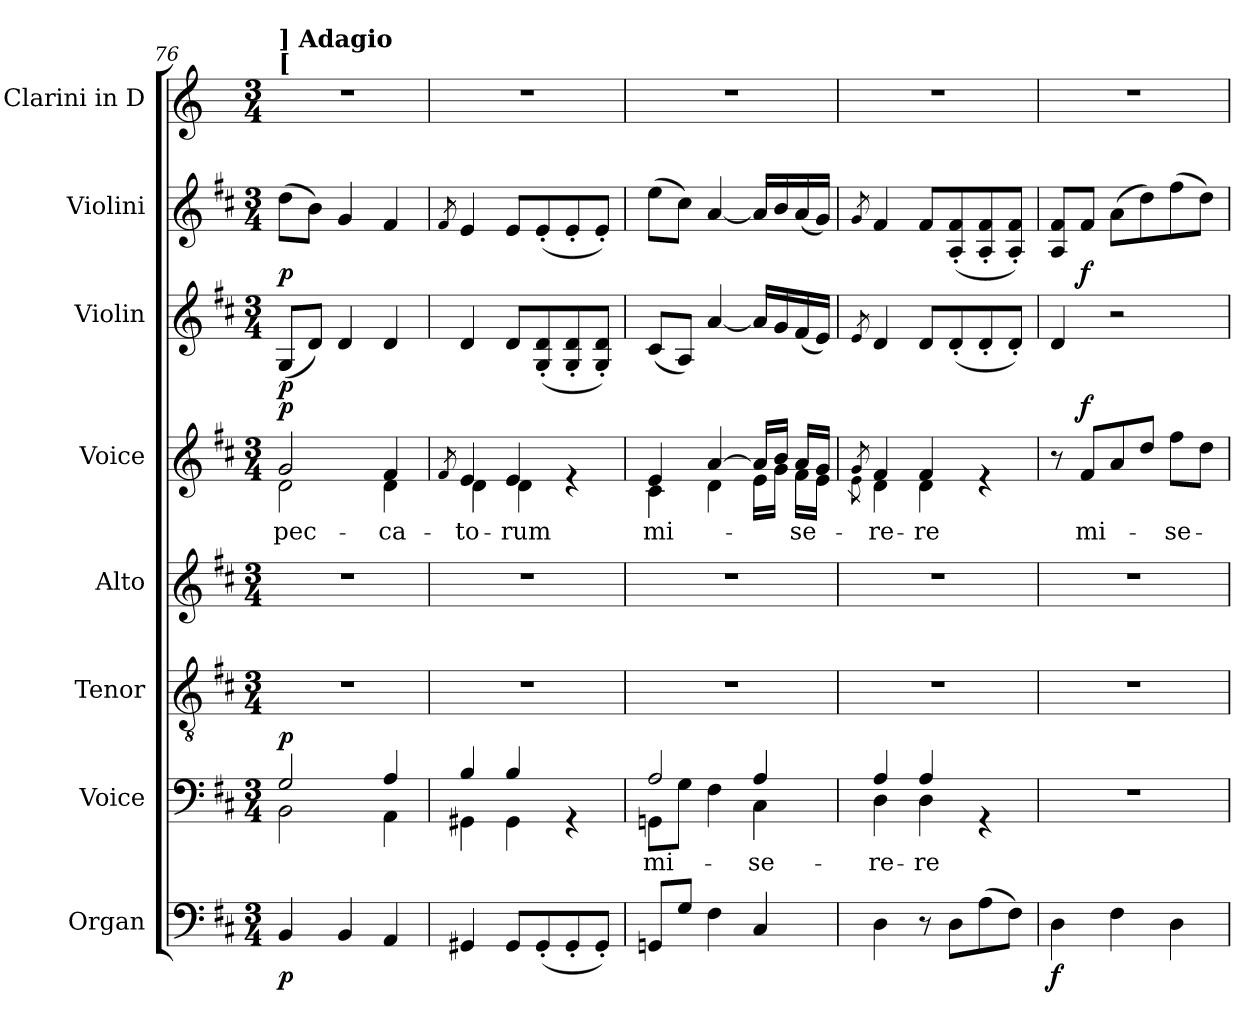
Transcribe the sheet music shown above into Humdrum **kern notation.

**kern	**dynam	**kern	**text	**dynam	**kern	**kern	**kern	**text	**dynam	**kern	**dynam	**kern	**dynam	**kern
*part8	*part8	*part7	*part7	*part7	*part6	*part5	*part4	*part4	*part4	*part3	*part3	*part2	*part2	*part1
*staff8	*staff8	*staff7	*staff7	*staff7	*staff6	*staff5	*staff4	*staff4	*staff4	*staff3	*staff3	*staff2	*staff2	*staff1
*I"Organ	*	*I"Voice	*	*	*I"Tenor	*I"Alto	*I"Voice	*	*	*I"Violin	*	*I"Violini	*	*I"Clarini in D
*	*	*	*	*	*	*	*	*	*	*I'Vln	*	*I'Vln	*	*
*clefF4	*	*clefF4	*	*	*clefGv2	*clefG2	*clefG2	*	*	*clefG2	*	*clefG2	*	*clefG2
*	*	*	*	*	*	*	*	*	*	*	*	*	*	*ITrd-1c-2
*k[f#c#]	*	*k[f#c#]	*	*	*k[f#c#]	*k[f#c#]	*k[f#c#]	*	*	*k[f#c#]	*	*k[f#c#]	*	*k[f#c#]
*M3/4	*	*M3/4	*	*	*M3/4	*M3/4	*M3/4	*	*	*M3/4	*	*M3/4	*	*M3/4
*MM60	*	*MM60	*	*	*MM60	*MM60	*MM60	*	*	*MM60	*	*MM60	*	*MM60
=76	=76	=76	=76	=76	=76	=76	=76	=76	=76	=76	=76	=76	=76	=76
*	*	*^	*	*	*	*	*	*	*	*	*	*	*	*
!	!	!	!	!	!	!	!	!	!	!	!	!	!	!	!LO:TX:a:B:t=[
!	!	!	!	!	!	!	!	!	!	!	!	!	!	!	!LO:TX:a:B:t=] Adagio
!	!LO:DY:b	!	!	!	!LO:DY:b	!	!	!	!LO:LY:b	!LO:DY:b	!	!LO:DY:b	!	!LO:DY:b	!
*	*	*	*	*	*	*	*	*^	*	*	*	*	*	*	*
4BB/	p	2G/	2BB\	.	p	2.r	2.r	2g/	2d\	pec-	p	(8G/L	p	(8dd\L	p	2.r
.	.	.	.	.	.	.	.	.	.	.	.	8d/J)	.	8b\J)	.	.
4BB/	.	.	.	.	.	.	.	.	.	.	.	4d/	.	4g/	.	.
!	!	!	!	!	!	!	!	!	!	!LO:LY:b	!	!	!	!	!	!
4AA/	.	4A/	4AA\	.	.	.	.	4f#/	4d\	-ca-	.	4d/	.	4f#/	.	.
=77	=77	=77	=77	=77	=77	=77	=77	=77	=77	=77	=77	=77	=77	=77	=77	=77
.	.	.	.	.	.	.	.	8qf#/	.	.	.	.	.	8qf#/	.	.
!	!	!	!	!	!	!	!	!	!	!LO:LY:b	!	!	!	!	!	!
4GG#X/	.	4B/	4GG#X\	.	.	2.r	2.r	4e/	4d\	-to-	.	4d/	.	4e/	.	2.r
!	!	!	!	!	!	!	!	!	!	!LO:LY:b	!	!	!	!	!	!
8GG#/L	.	4B/	4GG#\	.	.	.	.	4e/	4d\	-rum	.	8d/L	.	8e/L	.	.
(8GG#'/	.	.	.	.	.	.	.	.	.	.	.	(8G/' 8d/'	.	(8e'/	.	.
8GG#'/	.	4rGG	4ryy	.	.	.	.	4re	4ryy	.	.	8G/' 8d/'	.	8e'/	.	.
8GG#'/J)	.	.	.	.	.	.	.	.	.	.	.	8G/' 8d/'J)	.	8e'/J)	.	.
=78	=78	=78	=78	=78	=78	=78	=78	=78	=78	=78	=78	=78	=78	=78	=78	=78
!	!	!	!	!LO:LY:b	!	!	!	!	!	!LO:LY:b	!	!	!	!	!	!
8GGn/L	.	2A/	8GGn\L	mi-	.	2.r	2.r	4e/	4c#\	mi-	.	(8c#/L	.	(8ee\L	.	2.r
8G/J	.	.	8G\J	.	.	.	.	.	.	.	.	8A/J)	.	8cc#\J)	.	.
4F#\	.	.	4F#\	.	.	.	.	[4a/	4d\	.	.	[4a/	.	[4a/	.	.
!	!	!	!	!LO:LY:b	!	!	!	!	!	!	!	!	!	!	!	!
4C#/	.	4A/	4C#\	-se-	.	.	.	16a/LL]	16e\LL	.	.	16a/LL]	.	16a/LL]	.	.
.	.	.	.	.	.	.	.	16b/JJ	16g\JJ	.	.	16g/	.	16b/	.	.
!	!	!	!	!	!	!	!	!	!	!LO:LY:b	!	!	!	!	!	!
.	.	.	.	.	.	.	.	16a/LL	16f#\LL	-se-	.	(16f#/	.	(16a/	.	.
.	.	.	.	.	.	.	.	16g/JJ	16e\JJ	.	.	16e/JJ)	.	16g/JJ)	.	.
=79	=79	=79	=79	=79	=79	=79	=79	=79	=79	=79	=79	=79	=79	=79	=79	=79
.	.	.	.	.	.	.	.	8qg/	8qe\	.	.	8qe/	.	8qg/	.	.
!	!	!	!	!LO:LY:b	!	!	!	!	!	!LO:LY:b	!	!	!	!	!	!
4D\	.	4A/	4D\	-re-	.	2.r	2.r	4f#/	4d\	-re-	.	4d/	.	4f#/	.	2.r
!	!	!	!	!LO:LY:b	!	!	!	!	!	!LO:LY:b	!	!	!	!	!	!
8r	.	4A/	4D\	-re	.	.	.	4f#/	4d\	-re	.	8d/L	.	8f#/L	.	.
8D\L	.	.	.	.	.	.	.	.	.	.	.	(8d'/	.	(8A/' 8f#/'	.	.
(8A\	.	4rGG	4ryy	.	.	.	.	4re	4ryy	.	.	8d'/	.	8A/' 8f#/'	.	.
8F#\J)	.	.	.	.	.	.	.	.	.	.	.	8d'/J)	.	8A/' 8f#/'J)	.	.
*	*	*v	*v	*	*	*	*	*v	*v	*	*	*	*	*	*	*
=80	=80	=80	=80	=80	=80	=80	=80	=80	=80	=80	=80	=80	=80	=80
!	!LO:DY:b	!	!	!	!	!	!	!	!	!	!	!	!	!
4D\	f	2.r	.	.	2.r	2.r	8r	.	.	4d/	.	8A/ 8f#/L	.	2.r
!	!	!	!	!	!	!	!	!LO:LY:b	!LO:DY:b	!	!	!	!LO:DY:b	!
.	.	.	.	.	.	.	8f#/L	mi-	f	.	.	8f#/J	f	.
4F#\	.	.	.	.	.	.	8a/	.	.	2r	.	(8a\L	.	.
.	.	.	.	.	.	.	8dd/J	.	.	.	.	8dd\)	.	.
!	!	!	!	!	!	!	!	!LO:LY:b	!	!	!	!	!	!
4D\	.	.	.	.	.	.	8ff#\L	-se-	.	.	.	(8ff#\	.	.
.	.	.	.	.	.	.	8dd\J	.	.	.	.	8dd\J)	.	.
=	=	=	=	=	=	=	=	=	=	=	=	=	=	=
*-	*-	*-	*-	*-	*-	*-	*-	*-	*-	*-	*-	*-	*-	*-
